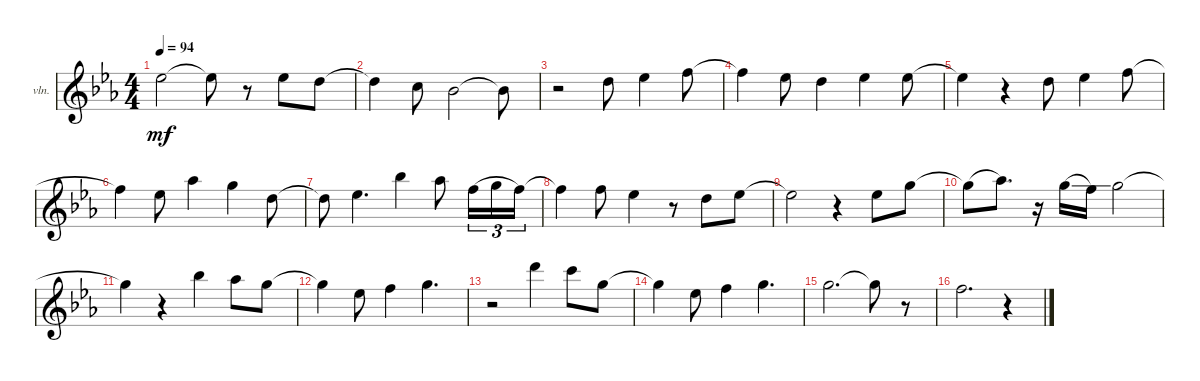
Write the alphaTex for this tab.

\defaultSystemsLayout 4
\bracketExtendMode groupsimilarinstruments
\firstSystemTrackNameOrientation horizontal
\otherSystemsTrackNameOrientation horizontal
\track ("Violin" "vln.") {defaultSystemsLayout 4 instrument violin}
\staff {score}
\tuning (E4 B3 G3 D3 A2 E2)
\ts (4 4)
\tempo 94
\clef g2
\scale
1.19394
\ks cminor
11.1{t acc b}.2{dy mf beam Down} 11.1{t acc b}.8{beam Down} r.8{beam Down} 11.1{acc b}.8{beam Down} 10.1{acc forcenatural}.8{beam Down} |
\scale
0.935354 10.1{t acc forcenatural}.4{beam Down} 8.1{acc forcenatural}.8{beam Down} 6.1{acc b}.2{beam Down} 6.1{t acc b}.8{beam Down} |
\scale
0.935354 r.2{beam Down} 10.1{acc forcenatural}.8{beam Down} 11.1{acc b}.4{beam Down} 13.1{acc forcenatural}.8{beam Down} |
\scale
0.935354 13.1{t acc forcenatural}.4{beam Down} 11.1{acc b}.8{beam Down} 10.1{acc forcenatural}.4{beam Down} 11.1{acc b}.4{beam Down} 11.1{acc b}.8{beam Down} |
\scale
1.19394 11.1{t acc b}.4{beam Down} r.4{beam Down} 10.1{acc forcenatural}.8{beam Down} 11.1{acc b}.4{beam Down} 18.2{acc forcenatural}.8{beam Down} |
\scale
0.935354 18.2{t acc forcenatural}.4{beam Down} 16.2{acc b}.8{beam Down} 16.1{acc b}.4{beam Down} 15.1{acc forcenatural}.4{beam Down} 15.2{acc forcenatural}.8{beam Down} |
\scale
0.935354 15.2{t acc forcenatural}.8{beam Down} 11.1{acc b}.4{d beam Down} 18.1{acc b}.4{beam Down} 16.1{acc b}.8{beam Down} 13.1{acc forcenatural}.16{tu (3 2) legatoorigin beam Down} 20.2{acc forcenatural}.16{tu (3 2) legatoorigin beam Down} 13.1{acc forcenatural}.16{tu (3 2) beam Down} |
\scale
0.935354 13.1{t acc forcenatural}.4{beam Down} 18.2{acc forcenatural}.8{beam Down} 16.2{acc b}.4{beam Down} r.8{beam Down} 15.2{acc forcenatural}.8{beam Down} 11.1{acc b}.8{beam Down} |
\scale
1.19394 11.1{t acc b}.2{beam Down} r.4{beam Down} 11.1{acc b}.8{beam Down} 15.1{acc forcenatural}.8{beam Down} |
\scale
0.935354 15.1{t acc forcenatural}.8{legatoorigin beam Down} 16.1{acc b}.8{d beam Down} r.16{beam Down} 15.1{ss acc forcenatural}.16{legatoorigin beam Down} 18.2{acc forcenatural}.16{beam Down} 15.1{acc forcenatural}.2{beam Down} |
\scale
0.935354 15.1{t acc forcenatural}.4{beam Down} r.4{beam Down} 18.1{acc b}.4{beam Down} 16.1{acc b}.8{beam Down} 15.1{acc forcenatural}.8{beam Down} |
\scale
0.935354 15.1{t acc forcenatural}.4{beam Down} 11.1{acc b}.8{beam Down} 13.1{acc forcenatural}.4{beam Down} 15.1{acc forcenatural}.4{d beam Down} |
\scale
1.19394 r.2{beam Down} 22.1{acc forcenatural}.4{beam Down} 20.1{acc forcenatural}.8{beam Down} 15.1{acc forcenatural}.8{beam Down} |
\scale
0.935354 15.1{t acc forcenatural}.4{beam Down} 11.1{acc b}.8{beam Down} 13.1{acc forcenatural}.4{beam Down} 15.1{acc forcenatural}.4{d beam Down} |
\scale
0.935354 20.2{acc forcenatural}.2{d beam Down} 20.2{t acc forcenatural}.8{beam Down} r.8{beam Down} |
\scale
0.935354 13.1{acc forcenatural}.2{d beam Down} r.4{beam Down}
